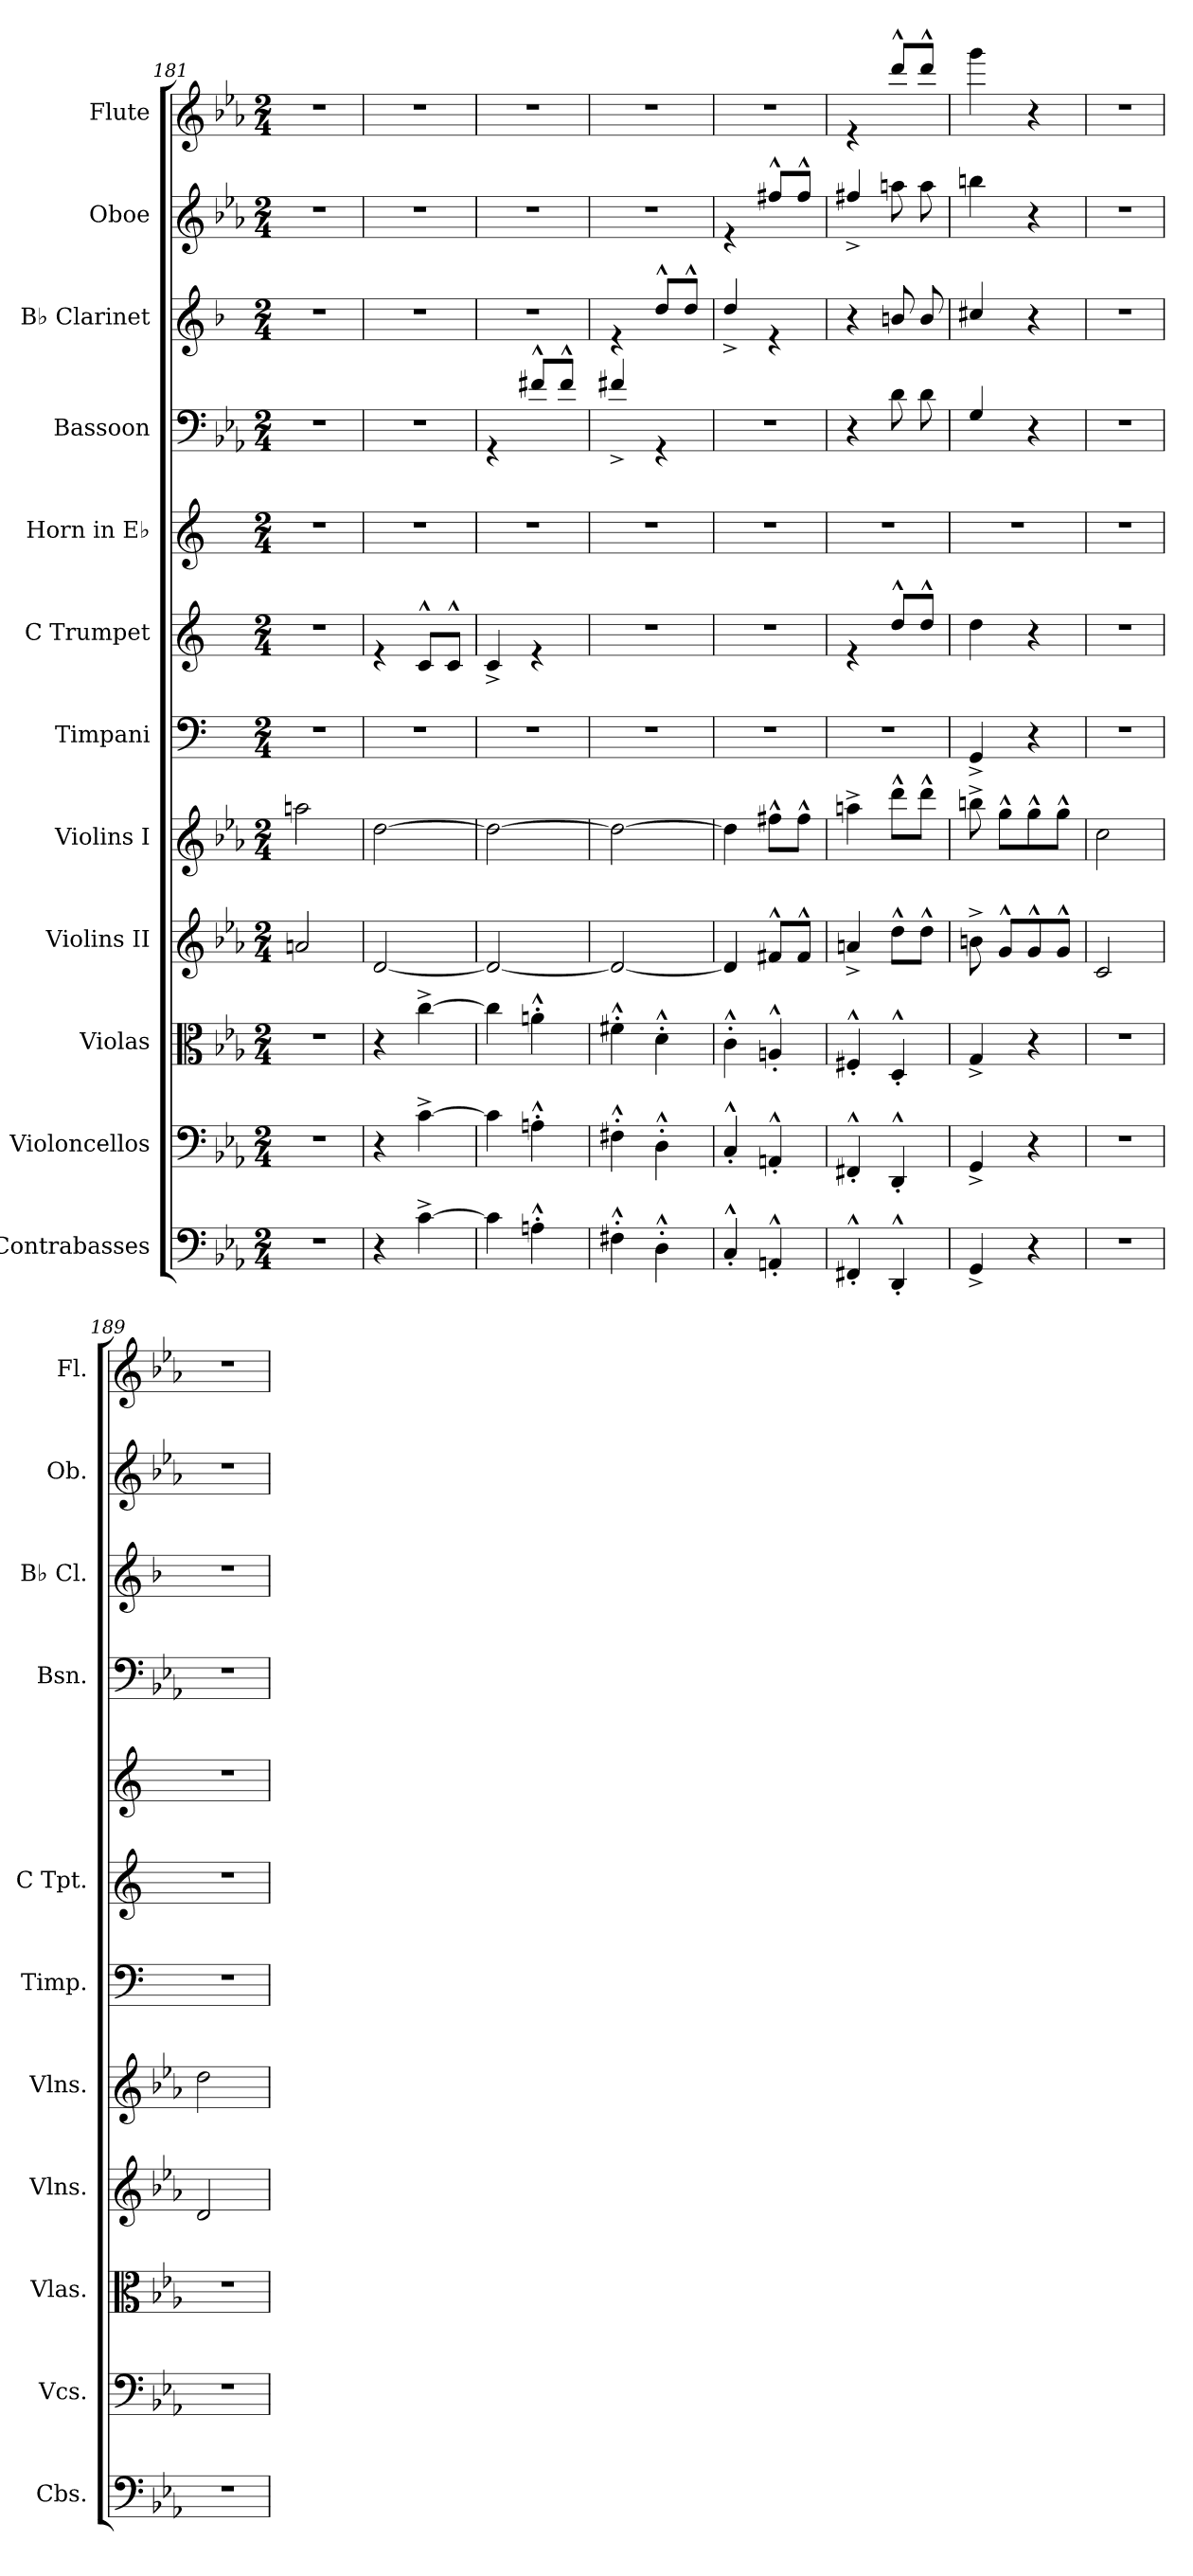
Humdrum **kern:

**kern	**kern	**kern	**kern	**kern	**kern	**kern	**kern	**kern	**kern	**kern	**kern
*part12	*part11	*part10	*part9	*part8	*part7	*part6	*part5	*part4	*part3	*part2	*part1
*staff12	*staff11	*staff10	*staff9	*staff8	*staff7	*staff6	*staff5	*staff4	*staff3	*staff2	*staff1
*I"Contrabasses	*I"Violoncellos	*I"Violas	*I"Violins II	*I"Violins I	*I"Timpani	*I"C Trumpet	*I"Horn in E♭	*I"Bassoon	*I"B♭ Clarinet	*I"Oboe	*I"Flute
*I'Cbs.	*I'Vcs.	*I'Vlas.	*I'Vlns.	*I'Vlns.	*I'Timp.	*I'C Tpt.	*	*I'Bsn.	*I'B♭ Cl.	*I'Ob.	*I'Fl.
*clefF4	*clefF4	*clefC3	*clefG2	*clefG2	*clefF4	*clefG2	*clefG2	*clefF4	*clefG2	*clefG2	*clefG2
*ITrd7c12	*	*	*	*	*	*	*ITrd4c7	*	*ITrd1c2	*	*
*k[b-e-a-]	*k[b-e-a-]	*k[b-e-a-]	*k[b-e-a-]	*k[b-e-a-]	*k[]	*k[]	*k[b-]	*k[b-e-a-]	*k[b-e-a-]	*k[b-e-a-]	*k[b-e-a-]
*M2/4	*M2/4	*M2/4	*M2/4	*M2/4	*M2/4	*M2/4	*M2/4	*M2/4	*M2/4	*M2/4	*M2/4
=181	=181	=181	=181	=181	=181	=181	=181	=181	=181	=181	=181
2r	2r	2r	2an/	2aan\	2r	2r	2r	2r	2r	2r	2r
=182	=182	=182	=182	=182	=182	=182	=182	=182	=182	=182	=182
4r	4r	4r	[2d/	[2dd\	2r	4re	2r	2r	2r	2r	2r
[4C^\	[4c^\	[4cc^\	.	.	.	8c^^/L	.	.	.	.	.
.	.	.	.	.	.	8c^^/J	.	.	.	.	.
=183	=183	=183	=183	=183	=183	=183	=183	=183	=183	=183	=183
4C\]	4c\]	4cc\]	2d/_	2dd\_	2r	4c^/	2r	4rGG	2r	2r	2r
4AAn'^^\	4An'^^\	4an'^^\	.	.	.	4re	.	8f#X^^/L	.	.	.
.	.	.	.	.	.	.	.	8f#^^/J	.	.	.
=184	=184	=184	=184	=184	=184	=184	=184	=184	=184	=184	=184
4FF#X'^^\	4F#X'^^\	4f#X'^^\	2d/_	2dd\_	2r	2r	2r	4f#X^/	4re	2r	2r
4DD'^^\	4D'^^\	4d'^^\	.	.	.	.	.	4rGG	8cc^^/L	.	.
.	.	.	.	.	.	.	.	.	8cc^^/J	.	.
=185	=185	=185	=185	=185	=185	=185	=185	=185	=185	=185	=185
4CC'^^/	4C'^^/	4c'^^\	4d/]	4dd\]	2r	2r	2r	2r	4cc^/	4re	2r
4AAAn'^^/	4AAn'^^/	4An'^^/	8f#X^^/L	8ff#X^^\L	.	.	.	.	4re	8ff#X^^/L	.
.	.	.	8f#^^/J	8ff#^^\J	.	.	.	.	.	8ff#^^/J	.
=186	=186	=186	=186	=186	=186	=186	=186	=186	=186	=186	=186
4FFF#X'^^/	4FF#X'^^/	4F#X'^^/	4an^/	4aan^\	2r	4re	2r	4r	4r	4ff#X^/	4re
4DDD'^^/	4DD'^^/	4D'^^/	8dd^^\L	8ddd^^\L	.	8dd^^/L	.	8d\	8an/	8aan\	8ddd^^/L
.	.	.	8dd^^\J	8ddd^^\J	.	8dd^^/J	.	8d\	8a/	8aa\	8ddd^^/J
=187	=187	=187	=187	=187	=187	=187	=187	=187	=187	=187	=187
4GGG^/	4GG^/	4G^/	8bn^\	8bbn^\	4GG^/	4dd\	2r	4G/	4bn/	4bbn\	4ggg\
.	.	.	8g^^/L	8gg^^\L	.	.	.	.	.	.	.
4r	4r	4r	8g^^/	8gg^^\	4r	4r	.	4r	4r	4r	4r
.	.	.	8g^^/J	8gg^^\J	.	.	.	.	.	.	.
=188	=188	=188	=188	=188	=188	=188	=188	=188	=188	=188	=188
2r	2r	2r	2c/	2cc\	2r	2r	2r	2r	2r	2r	2r
=189	=189	=189	=189	=189	=189	=189	=189	=189	=189	=189	=189
2r	2r	2r	2d/	2dd\	2r	2r	2r	2r	2r	2r	2r
=	=	=	=	=	=	=	=	=	=	=	=
*-	*-	*-	*-	*-	*-	*-	*-	*-	*-	*-	*-
